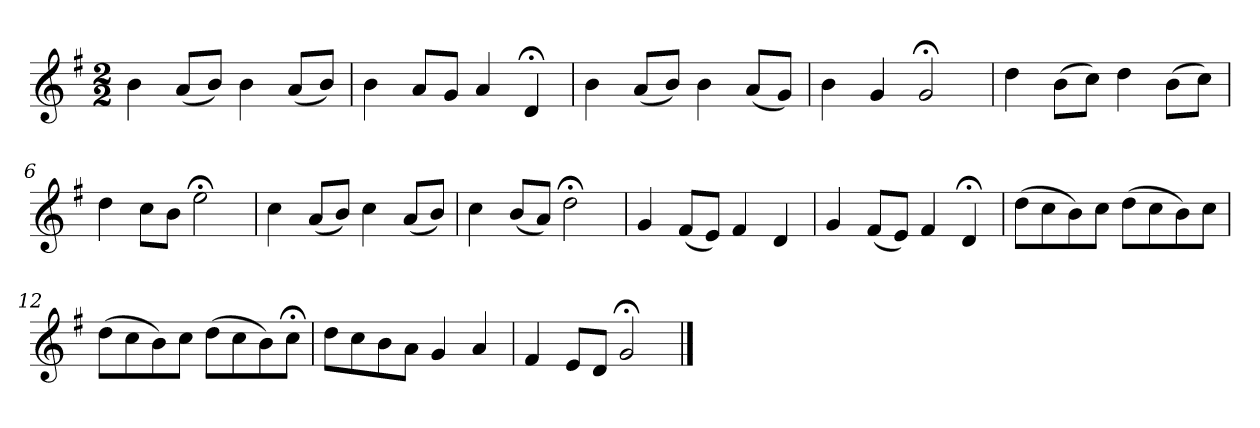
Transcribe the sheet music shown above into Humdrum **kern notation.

**kern
*part1
*staff1
*k[f#]
*G:
*M2/2
*MM120
=1
4b
(8aL
8bJ)
4b
(8aL
8bJ)
=2
4b
8aL
8gJ
4a
4d;<
=3
4b
(8aL
8bJ)
4b
(8aL
8gJ)
=4
4b
4g
2g;<
=5
4dd
(8bL
8ccJ)
4dd
(8bL
8ccJ)
=6
4dd
8ccL
8bJ
2ee;<
=7
4cc
(8aL
8bJ)
4cc
(8aL
8bJ)
=8
4cc
(8bL
8aJ)
2dd;<
=9
4g
(8f#L
8eJ)
4f#
4d
=10
4g
(8f#L
8eJ)
4f#
4d;<
=11
(8ddL
8cc
8b)
8ccJ
(8ddL
8cc
8b)
8ccJ
=12
(8ddL
8cc
8b)
8ccJ
(8ddL
8cc
8b)
8cc;<J
=13
8ddL
8cc
8b
8aJ
4g
4a
=14
4f#
8eL
8dJ
2g;<
==
*-
